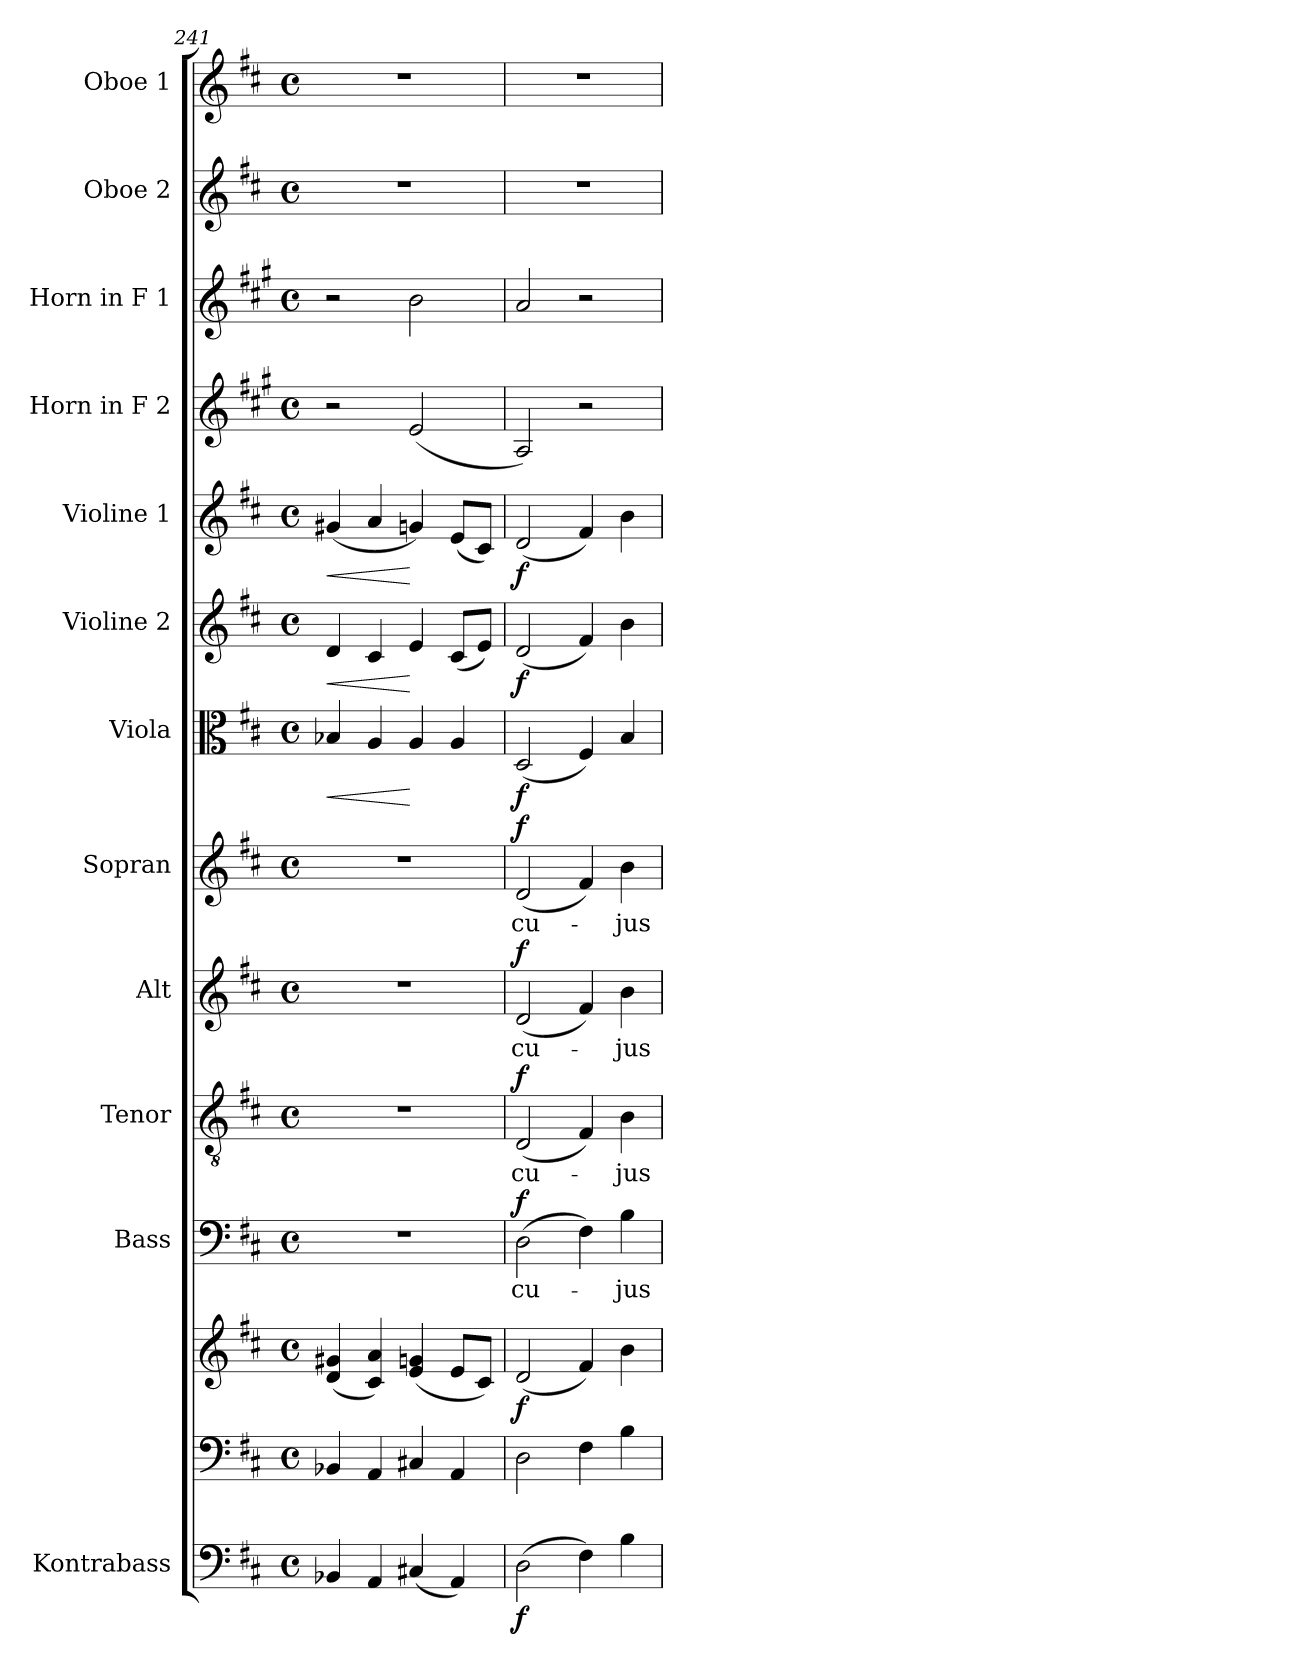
**kern	**dynam	**kern	**kern	**dynam	**kern	**text	**dynam	**kern	**text	**dynam	**kern	**text	**dynam	**kern	**text	**dynam	**kern	**dynam	**kern	**dynam	**kern	**dynam	**kern	**kern	**kern	**kern
*part13	*part13	*part12	*part12	*part12	*part11	*part11	*part11	*part10	*part10	*part10	*part9	*part9	*part9	*part8	*part8	*part8	*part7	*part7	*part6	*part6	*part5	*part5	*part4	*part3	*part2	*part1
*staff14	*staff14	*staff13	*staff12	*staff12/13	*staff11	*staff11	*staff11	*staff10	*staff10	*staff10	*staff9	*staff9	*staff9	*staff8	*staff8	*staff8	*staff7	*staff7	*staff6	*staff6	*staff5	*staff5	*staff4	*staff3	*staff2	*staff1
*I"Kontrabass	*	*	*	*	*I"Bass	*	*	*I"Tenor	*	*	*I"Alt	*	*	*I"Sopran	*	*	*I"Viola	*	*I"Violine 2	*	*I"Violine 1	*	*I"Horn in F 2	*I"Horn in F 1	*I"Oboe 2	*I"Oboe 1
*I'Kb.	*	*	*	*	*I'B.	*	*	*I'T.	*	*	*I'A.	*	*	*I'S.	*	*	*I'Vla.	*	*I'Vl. 2	*	*I'Vl. 1	*	*	*	*I'Ob. 2	*I'Ob. 1
*clefF4	*	*clefF4	*clefG2	*	*clefF4	*	*	*clefGv2	*	*	*clefG2	*	*	*clefG2	*	*	*clefC3	*	*clefG2	*	*clefG2	*	*clefG2	*clefG2	*clefG2	*clefG2
*ITrd7c12	*	*	*	*	*	*	*	*	*	*	*	*	*	*	*	*	*	*	*	*	*	*	*ITrd4c7	*ITrd4c7	*	*
*k[f#c#]	*	*k[f#c#]	*k[f#c#]	*	*k[f#c#]	*	*	*k[f#c#]	*	*	*k[f#c#]	*	*	*k[f#c#]	*	*	*k[f#c#]	*	*k[f#c#]	*	*k[f#c#]	*	*k[f#c#]	*k[f#c#]	*k[f#c#]	*k[f#c#]
*D:	*	*D:	*D:	*	*D:	*	*	*D:	*	*	*D:	*	*	*D:	*	*	*D:	*	*D:	*	*D:	*	*D:	*D:	*D:	*D:
*M4/4	*	*M4/4	*M4/4	*	*M4/4	*	*	*M4/4	*	*	*M4/4	*	*	*M4/4	*	*	*M4/4	*	*M4/4	*	*M4/4	*	*M4/4	*M4/4	*M4/4	*M4/4
*met(c)	*	*met(c)	*met(c)	*	*met(c)	*	*	*met(c)	*	*	*met(c)	*	*	*met(c)	*	*	*met(c)	*	*met(c)	*	*met(c)	*	*met(c)	*met(c)	*met(c)	*met(c)
=241	=241	=241	=241	=241	=241	=241	=241	=241	=241	=241	=241	=241	=241	=241	=241	=241	=241	=241	=241	=241	=241	=241	=241	=241	=241	=241
!	!	!	!	!	!	!	!	!	!	!	!	!	!	!	!	!	!	!LO:HP:b	!	!LO:HP:b	!	!LO:HP:b	!	!	!	!
4BBB-X/	.	4BB-X/	(<4d/ 4g#X/	.	1r	.	.	1r	.	.	1r	.	.	1r	.	.	4B-X/	<	4d/	<	(<4g#X/	<	2r	2r	1r	1r
4AAA/	.	4AA/	4c#/ 4a/)	.	.	.	.	.	.	.	.	.	.	.	.	.	4A/	.	4c#/	.	4a/	.	.	.	.	.
(<4CC#X/	.	4C#X/	(<4e/ 4gn/	.	.	.	.	.	.	.	.	.	.	.	.	.	4A/	[	4e/	[	4gn/)	[	(<2A/	2e\	.	.
4AAA/)	.	4AA/	8e/L	.	.	.	.	.	.	.	.	.	.	.	.	.	4A/	.	(<8c#/L	.	(<8e/L	.	.	.	.	.
.	.	.	8c#/J)	.	.	.	.	.	.	.	.	.	.	.	.	.	.	.	8e/J)	.	8c#/J)	.	.	.	.	.
=242	=242	=242	=242	=242	=242	=242	=242	=242	=242	=242	=242	=242	=242	=242	=242	=242	=242	=242	=242	=242	=242	=242	=242	=242	=242	=242
!	!LO:DY:b	!	!	!LO:DY:b	!	!LO:LY:b	!LO:DY:a	!	!LO:LY:b	!LO:DY:a	!	!LO:LY:b	!LO:DY:a	!	!LO:LY:b	!LO:DY:a	!	!LO:DY:b	!	!LO:DY:b	!	!LO:DY:b	!	!	!	!
(>2DD\	f	2D\	(<2d/	f	(>2D\	cu-	f	(<2D/	cu-	f	(<2d/	cu-	f	(<2d/	cu-	f	(<2D/	f	(<2d/	f	(<2d/	f	2D/)	2d/	1r	1r
4FF#\)	.	4F#\	4f#/)	.	4F#\)	.	.	4F#/)	.	.	4f#/)	.	.	4f#/)	.	.	4F#/)	.	4f#/)	.	4f#/)	.	2r	2r	.	.
!	!	!	!	!	!	!LO:LY:b	!	!	!LO:LY:b	!	!	!LO:LY:b	!	!	!LO:LY:b	!	!	!	!	!	!	!	!	!	!	!
4BB\	.	4B\	4b\	.	4B\	-jus	.	4B\	-jus	.	4b\	-jus	.	4b\	-jus	.	4B/	.	4b\	.	4b\	.	.	.	.	.
=	=	=	=	=	=	=	=	=	=	=	=	=	=	=	=	=	=	=	=	=	=	=	=	=	=	=
*-	*-	*-	*-	*-	*-	*-	*-	*-	*-	*-	*-	*-	*-	*-	*-	*-	*-	*-	*-	*-	*-	*-	*-	*-	*-	*-
